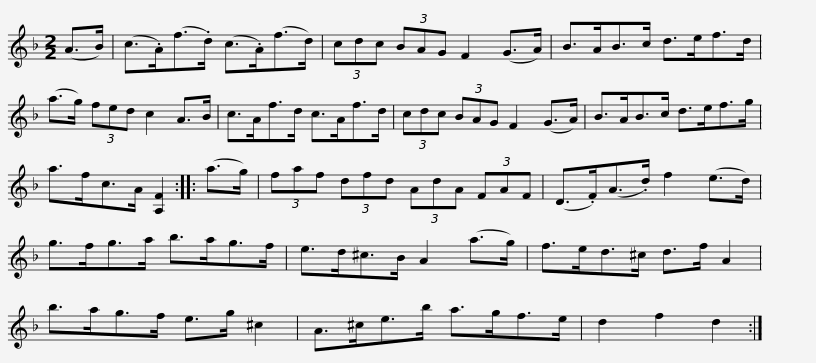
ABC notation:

X:1
L:1/8
M:2/2
I:linebreak $
K:F
V:1 treble
V:1
 (A>B) | (c>.A)(f>.d) (c>.A)(f>d) | (3cdc (3BAG F2 (G>A) | B>AB>c d>ef>d | (a>g) (3fed c2 A>B |$ %5
 c>Af>d c>Af>d | (3cdc (3BAG F2 (G>A) | B>AB>c d>ef>g | a>fc>A [A,F]2 :: (a>g) |$ %10
 (3faf (3dfd (3AdA (3FAF | (D>.F)(A>.d) f2 (e>d) | g>fg>a b>ag>f | e>d^c>B A2 (a>g) |$ f>ed>^c d>f A2 | %15
 b>ag>f e>g ^c2 | A>^ce>b a>gf>e | d2 f2 d2 :| %18
